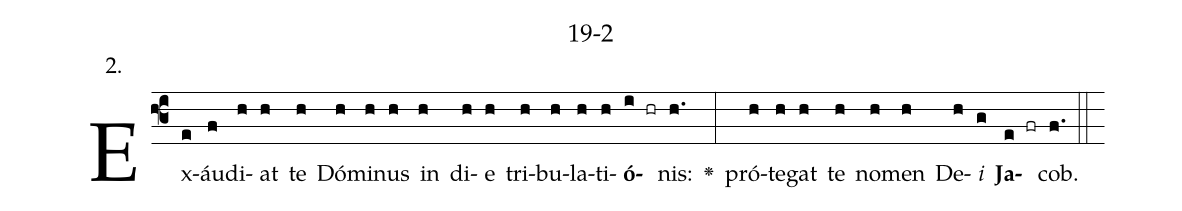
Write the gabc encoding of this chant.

name: 19-2;
annotation: 2.;
%%
(f3)Ex(e)áu(f)di(h)at(h) te(h) Dó(h)mi(h)nus(h) in(h) di(h)e(h) tri(h)bu(h)la(h)ti(h)<b>ó</b>(i hr)nis:(h.) <v>\greheightstar</v>(:) pró(h)te(h)gat(h) te(h) no(h)men(h) De(h)<i>i</i>(g) <b>Ja</b>(e fr)cob.(f.) (::)


%E(h) u(h) o(h) u(g) a(e) e.(f.) (::)
